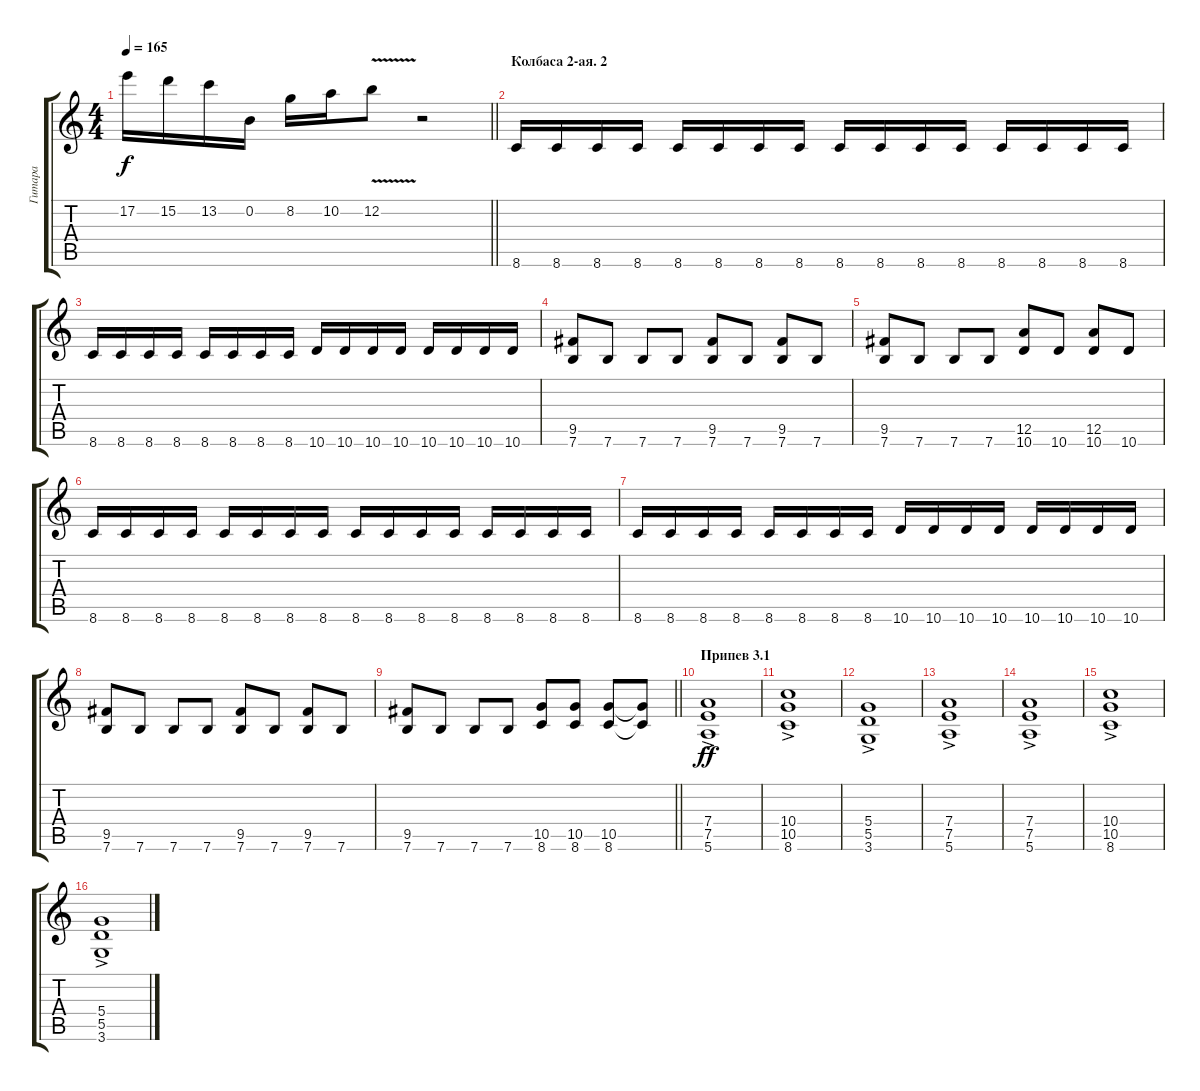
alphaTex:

\track ("Гитара" "Гитара") {instrument distortionguitar}
\staff {score tabs}
\tuning (E4 B3 G3 D3 A2 E2) {hide}
\ts (4 4)
\tempo 165
\clef g2
\barLineRight lightlight
\ks c
17.2.16{dy f} 15.2.16 13.2.16 0.2.16 8.2.16 10.2.16 12.2{v}.8 r.2 |
\section ("" "Колбаса 2-ая. 2")
8.6.16{volume 12} 8.6.16 8.6.16 8.6.16 8.6.16 8.6.16 8.6.16 8.6.16 8.6.16 8.6.16 8.6.16 8.6.16 8.6.16 8.6.16 8.6.16 8.6.16 |
8.6.16 8.6.16 8.6.16 8.6.16 8.6.16 8.6.16 8.6.16 8.6.16 10.6.16 10.6.16 10.6.16 10.6.16 10.6.16 10.6.16 10.6.16 10.6.16 |
(9.5 7.6).8 7.6.8 7.6.8 7.6.8 (9.5 7.6).8 7.6.8 (9.5 7.6).8 7.6.8 |
(9.5 7.6).8 7.6.8 7.6.8 7.6.8 (12.5 10.6).8 10.6.8 (12.5 10.6).8 10.6.8 |
8.6.16 8.6.16 8.6.16 8.6.16 8.6.16 8.6.16 8.6.16 8.6.16 8.6.16 8.6.16 8.6.16 8.6.16 8.6.16 8.6.16 8.6.16 8.6.16 |
8.6.16 8.6.16 8.6.16 8.6.16 8.6.16 8.6.16 8.6.16 8.6.16 10.6.16 10.6.16 10.6.16 10.6.16 10.6.16 10.6.16 10.6.16 10.6.16 |
(9.5 7.6).8 7.6.8 7.6.8 7.6.8 (9.5 7.6).8 7.6.8 (9.5 7.6).8 7.6.8 |
\barLineRight lightlight
(9.5 7.6).8 7.6.8 7.6.8 7.6.8 (10.5 8.6).8 (10.5 8.6).8 (10.5 8.6).8 (10.5{t} 8.6{t}).8 |
\section ("" "Припев 3.1")
(7.4{ac} 7.5{ac} 5.6{ac}).1{dy ff} |
(10.4{ac} 10.5{ac} 8.6{ac}).1 |
(5.4{ac} 5.5{ac} 3.6{ac}).1 |
(7.4{ac} 7.5{ac} 5.6{ac}).1 |
(7.4{ac} 7.5{ac} 5.6{ac}).1 |
(10.4{ac} 10.5{ac} 8.6{ac}).1 |
(5.4{ac} 5.5{ac} 3.6{ac}).1
